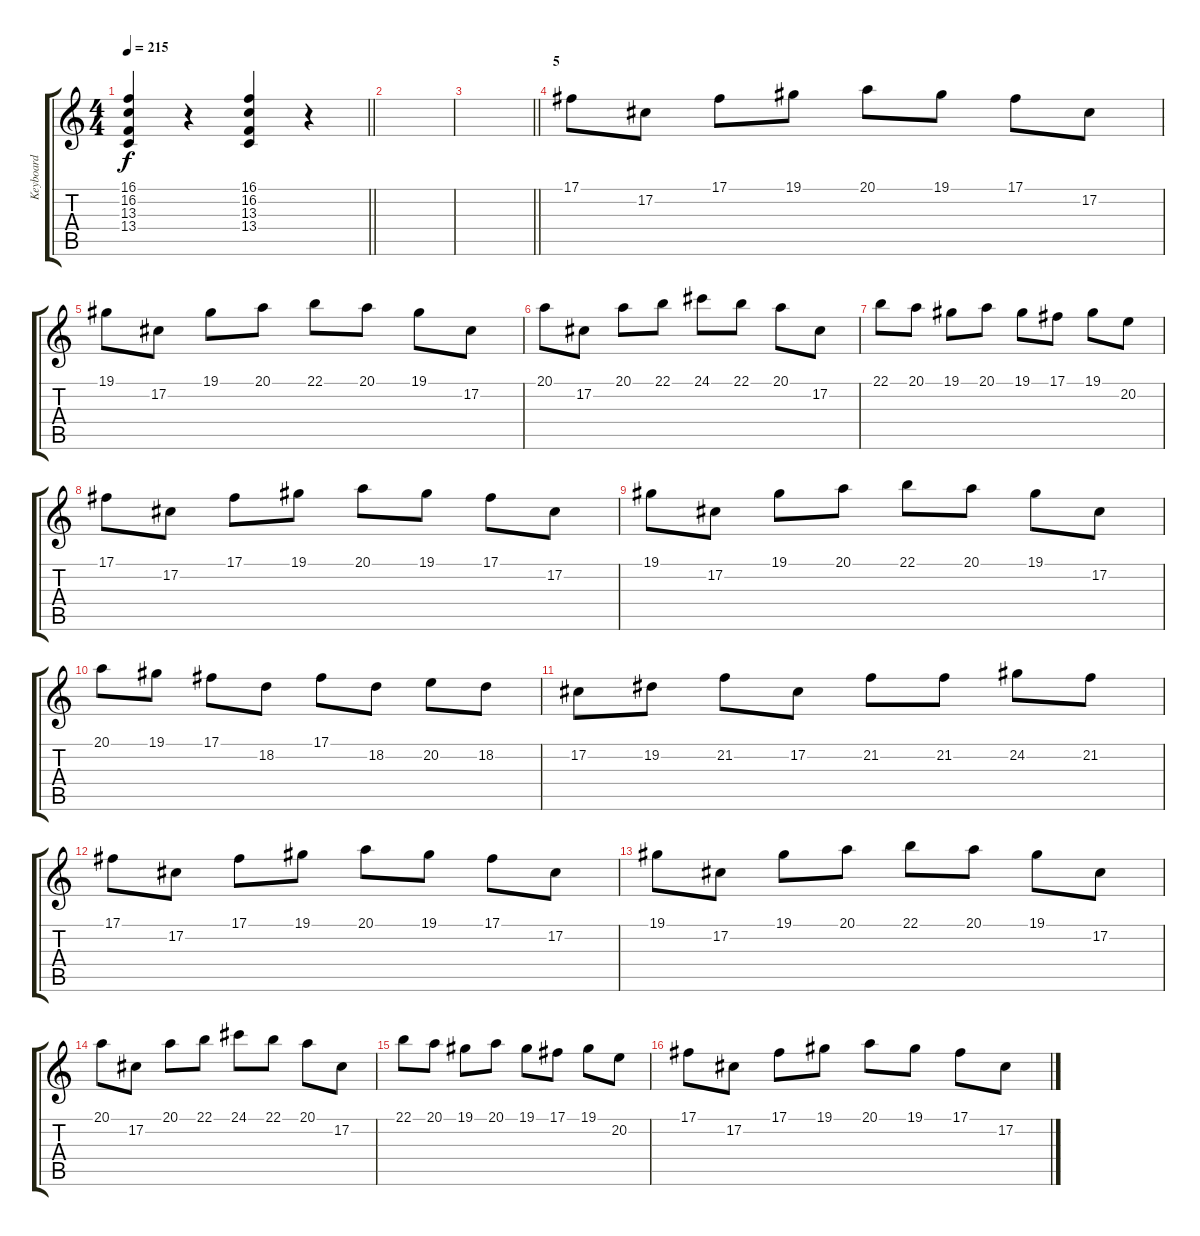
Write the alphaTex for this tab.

\track ("Keyboard" "Keyboard") {instrument stringensemble1}
\staff {score tabs}
\tuning (Db4 Ab3 E3 B2 Gb2 Db2) {hide}
\ts (4 4)
\tempo 215
\clef g2
\barLineRight lightlight
\ks c
(16.1 16.2 13.3 13.4).4{dy f} r.4 (16.1 16.2 13.3 13.4).4 r.4 |
|
\barLineRight lightlight
|
\section ("" "5")
17.1.8 17.2.8 17.1.8 19.1.8 20.1.8 19.1.8 17.1.8 17.2.8 |
19.1.8 17.2.8 19.1.8 20.1.8 22.1.8 20.1.8 19.1.8 17.2.8 |
20.1.8 17.2.8 20.1.8 22.1.8 24.1.8 22.1.8 20.1.8 17.2.8 |
22.1.8 20.1.8 19.1.8 20.1.8 19.1.8 17.1.8 19.1.8 20.2.8 |
17.1.8 17.2.8 17.1.8 19.1.8 20.1.8 19.1.8 17.1.8 17.2.8 |
19.1.8 17.2.8 19.1.8 20.1.8 22.1.8 20.1.8 19.1.8 17.2.8 |
20.1.8 19.1.8 17.1.8 18.2.8 17.1.8 18.2.8 20.2.8 18.2.8 |
17.2.8 19.2.8 21.2.8 17.2.8 21.2.8 21.2.8 24.2.8 21.2.8 |
17.1.8 17.2.8 17.1.8 19.1.8 20.1.8 19.1.8 17.1.8 17.2.8 |
19.1.8 17.2.8 19.1.8 20.1.8 22.1.8 20.1.8 19.1.8 17.2.8 |
20.1.8 17.2.8 20.1.8 22.1.8 24.1.8 22.1.8 20.1.8 17.2.8 |
22.1.8 20.1.8 19.1.8 20.1.8 19.1.8 17.1.8 19.1.8 20.2.8 |
17.1.8 17.2.8 17.1.8 19.1.8 20.1.8 19.1.8 17.1.8 17.2.8
